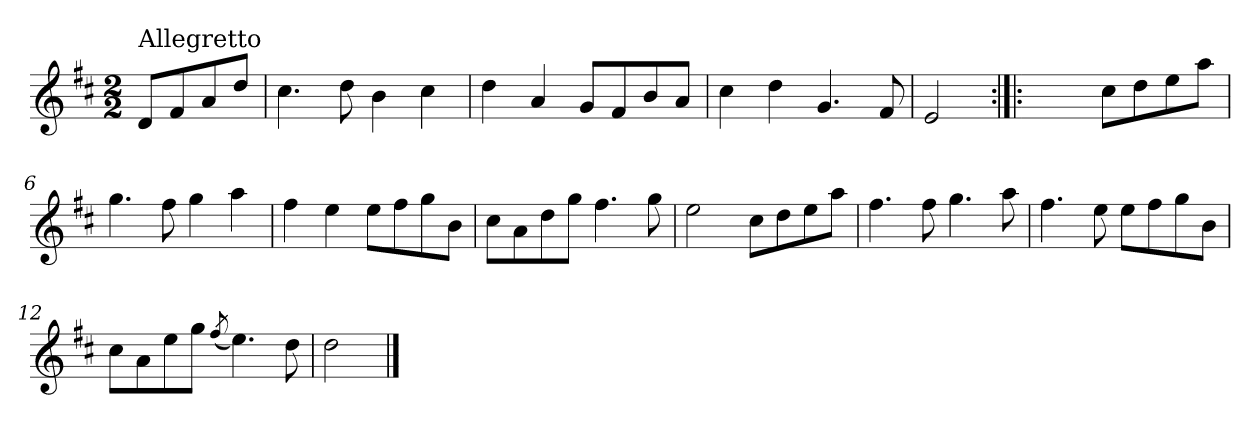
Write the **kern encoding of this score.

**kern
*part1
*staff1
*clefG2
*k[f#c#]
*D:
*M2/2
=
!LO:TX:a:t=Allegretto
8d/L
8f#/
8a/
8dd/J
=1
4.cc#\
8dd\
4b\
4cc#\
=2
4dd\
4a/
8g/L
8f#/
8b/
8a/J
=3
4cc#\
4dd\
4.g/
8f#/
=4
2e/
=5:|!|:
2ryy
8cc#\L
8dd\
8ee\
8aa\J
=6
4.gg\
8ff#\
4gg\
4aa\
=7
4ff#\
4ee\
8ee\L
8ff#\
8gg\
8b\J
=8
8cc#\L
8a\
8dd\
8gg\J
4.ff#\
8gg\
=9
2ee\
8cc#\L
8dd\
8ee\
8aa\J
!!LO:LB:g=z
=10
4.ff#\
8ff#\
4.gg\
8aa\
=11
4.ff#\
8ee\
8ee\L
8ff#\
8gg\
8b\J
=12
8cc#\L
8a\
8ee\
8gg\J
(<8qff#/
4.ee\)
8dd\
=13
2dd\
==
*-
